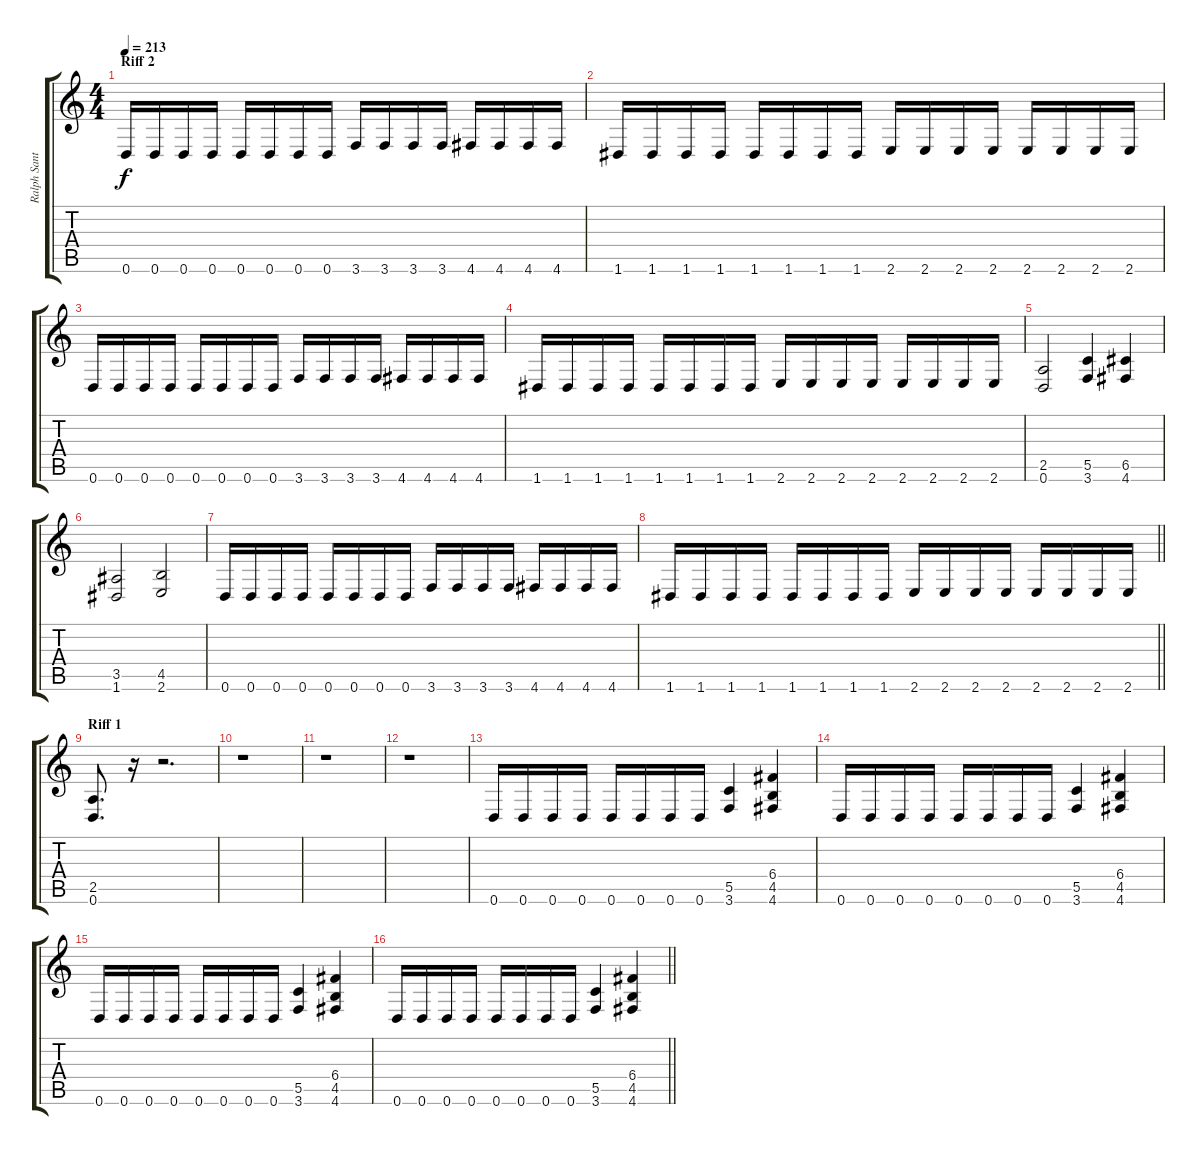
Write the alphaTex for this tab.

\track ("Ralph Santolla" "Ralph Sant") {instrument distortionguitar}
\staff {score tabs}
\tuning (D4 A3 F3 C3 G2 D2) {hide}
\ts (4 4)
\section ("" "Riff 2")
\tempo 213
\clef g2
\ks c
0.6.16{dy f} 0.6.16 0.6.16 0.6.16 0.6.16 0.6.16 0.6.16 0.6.16 3.6.16 3.6.16 3.6.16 3.6.16 4.6.16 4.6.16 4.6.16 4.6.16 |
1.6.16 1.6.16 1.6.16 1.6.16 1.6.16 1.6.16 1.6.16 1.6.16 2.6.16 2.6.16 2.6.16 2.6.16 2.6.16 2.6.16 2.6.16 2.6.16 |
0.6.16 0.6.16 0.6.16 0.6.16 0.6.16 0.6.16 0.6.16 0.6.16 3.6.16 3.6.16 3.6.16 3.6.16 4.6.16 4.6.16 4.6.16 4.6.16 |
1.6.16 1.6.16 1.6.16 1.6.16 1.6.16 1.6.16 1.6.16 1.6.16 2.6.16 2.6.16 2.6.16 2.6.16 2.6.16 2.6.16 2.6.16 2.6.16 |
(2.5 0.6).2 (5.5 3.6).4 (6.5 4.6).4 |
(3.5 1.6).2 (4.5 2.6).2 |
0.6.16 0.6.16 0.6.16 0.6.16 0.6.16 0.6.16 0.6.16 0.6.16 3.6.16 3.6.16 3.6.16 3.6.16 4.6.16 4.6.16 4.6.16 4.6.16 |
\barLineRight lightlight
1.6.16 1.6.16 1.6.16 1.6.16 1.6.16 1.6.16 1.6.16 1.6.16 2.6.16 2.6.16 2.6.16 2.6.16 2.6.16 2.6.16 2.6.16 2.6.16 |
\section ("" "Riff 1")
(2.5 0.6).8{d} r.16 r.2{d} |
r.1 |
r.1 |
r.1 |
0.6.16 0.6.16 0.6.16 0.6.16 0.6.16 0.6.16 0.6.16 0.6.16 (5.5 3.6).4 (6.4 4.5 4.6).4 |
0.6.16 0.6.16 0.6.16 0.6.16 0.6.16 0.6.16 0.6.16 0.6.16 (5.5 3.6).4 (6.4 4.5 4.6).4 |
0.6.16 0.6.16 0.6.16 0.6.16 0.6.16 0.6.16 0.6.16 0.6.16 (5.5 3.6).4 (6.4 4.5 4.6).4 |
\barLineRight lightlight
0.6.16 0.6.16 0.6.16 0.6.16 0.6.16 0.6.16 0.6.16 0.6.16 (5.5 3.6).4 (6.4 4.5 4.6).4
